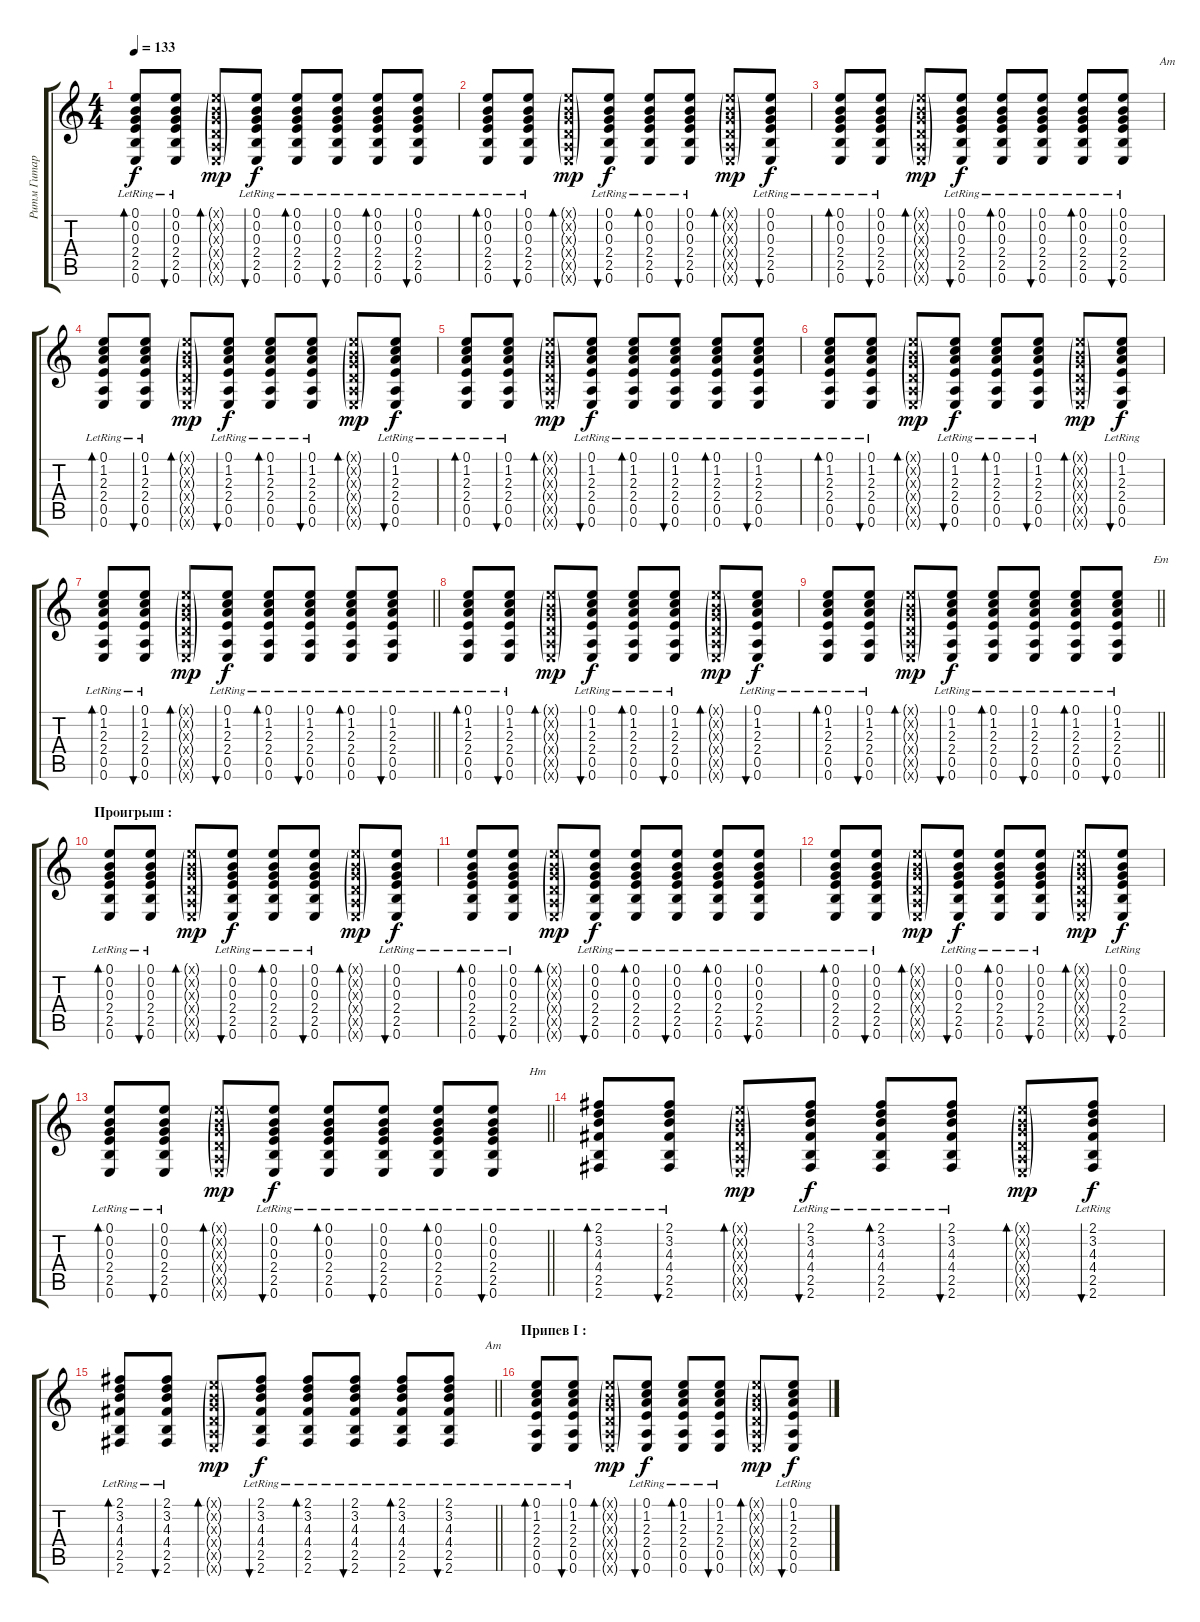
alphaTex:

\track ("Ритм Гитара" "Ритм Гитар") {instrument acousticguitarsteel}
\staff {score tabs}
\tuning (E4 B3 G3 D3 A2 E2) {hide}
\ts (4 4)
\tempo 133
\clef g2
\ks c
(0.1{lr} 0.2{lr} 0.3{lr} 2.4{lr} 2.5{lr} 0.6{lr}).8{bd 30 dy f} (0.1{lr} 0.2{lr} 0.3{lr} 2.4{lr} 2.5 0.6{lr}).8{bu 30} (0.1{g x} 0.2{g x} 0.3{g x} 0.4{g x} 0.5{g x} 0.6{g x}).8{bd 30 dy mp} (0.1{lr} 0.2{lr} 0.3{lr} 2.4{lr} 2.5{lr} 0.6{lr}).8{bu 30 dy f} (0.1{lr} 0.2{lr} 0.3{lr} 2.4 2.5{lr} 0.6{lr}).8{bd 30} (0.1{lr} 0.2{lr} 0.3 2.4{lr} 2.5{lr} 0.6{lr}).8{bu 30} (0.1{lr} 0.2{lr} 0.3{lr} 2.4 2.5{lr} 0.6{lr}).8{bd 30} (0.1{lr} 0.2{lr} 0.3{lr} 2.4{lr} 2.5{lr} 0.6{lr}).8{bu 30} |
(0.1{lr} 0.2{lr} 0.3{lr} 2.4{lr} 2.5{lr} 0.6{lr}).8{bd 30} (0.1{lr} 0.2{lr} 0.3{lr} 2.4{lr} 2.5{lr} 0.6{lr}).8{bu 30} (0.1{g x} 0.2{g x} 0.3{g x} 0.4{g x} 0.5{g x} 0.6{g x}).8{bd 30 dy mp} (0.1{lr} 0.2{lr} 0.3{lr} 2.4{lr} 2.5{lr} 0.6{lr}).8{bu 30 dy f} (0.1{lr} 0.2{lr} 0.3{lr} 2.4{lr} 2.5{lr} 0.6{lr}).8{bd 30} (0.1{lr} 0.2{lr} 0.3{lr} 2.4{lr} 2.5{lr} 0.6{lr}).8{bu 30} (0.1{g x} 0.2{g x} 0.3{g x} 0.4{g x} 0.5{g x} 0.6{g x}).8{bd 30 dy mp} (0.1{lr} 0.2{lr} 0.3{lr} 2.4{lr} 2.5{lr} 0.6{lr}).8{bu 30 dy f} |
(0.1{lr} 0.2{lr} 0.3{lr} 2.4{lr} 2.5{lr} 0.6{lr}).8{bd 30} (0.1{lr} 0.2{lr} 0.3{lr} 2.4{lr} 2.5 0.6{lr}).8{bu 30} (0.1{g x} 0.2{g x} 0.3{g x} 0.4{g x} 0.5{g x} 0.6{g x}).8{bd 30 dy mp} (0.1{lr} 0.2{lr} 0.3{lr} 2.4{lr} 2.5{lr} 0.6{lr}).8{bu 30 dy f} (0.1{lr} 0.2{lr} 0.3{lr} 2.4 2.5{lr} 0.6{lr}).8{bd 30} (0.1{lr} 0.2{lr} 0.3 2.4{lr} 2.5{lr} 0.6{lr}).8{bu 30} (0.1{lr} 0.2{lr} 0.3{lr} 2.4 2.5{lr} 0.6{lr}).8{bd 30} (0.1{lr} 0.2{lr} 0.3{lr} 2.4{lr} 2.5{lr} 0.6{lr}).8{bu 30 txt "            Am"} |
(0.1{lr} 1.2{lr} 2.3{lr} 2.4{lr} 0.5{lr} 0.6{lr}).8{bd 30} (0.1{lr} 1.2{lr} 2.3{lr} 2.4{lr} 0.5{lr} 0.6{lr}).8{bu 30} (0.1{g x} 0.2{g x} 0.3{g x} 0.4{g x} 0.5{g x} 0.6{g x}).8{bd 30 dy mp} (0.1{lr} 1.2{lr} 2.3{lr} 2.4{lr} 0.5{lr} 0.6{lr}).8{bu 30 dy f} (0.1{lr} 1.2{lr} 2.3{lr} 2.4{lr} 0.5{lr} 0.6{lr}).8{bd 30} (0.1{lr} 1.2{lr} 2.3{lr} 2.4{lr} 0.5{lr} 0.6{lr}).8{bu 30} (0.1{g x} 0.2{g x} 0.3{g x} 0.4{g x} 0.5{g x} 0.6{g x}).8{bd 30 dy mp} (0.1{lr} 1.2{lr} 2.3{lr} 2.4{lr} 0.5{lr} 0.6{lr}).8{bu 30 dy f} |
(0.1{lr} 1.2{lr} 2.3{lr} 2.4{lr} 0.5{lr} 0.6{lr}).8{bd 30} (0.1{lr} 1.2{lr} 2.3{lr} 2.4{lr} 0.5 0.6{lr}).8{bu 30} (0.1{g x} 0.2{g x} 0.3{g x} 0.4{g x} 0.5{g x} 0.6{g x}).8{bd 30 dy mp} (0.1{lr} 1.2{lr} 2.3{lr} 2.4{lr} 0.5{lr} 0.6{lr}).8{bu 30 dy f} (0.1{lr} 1.2{lr} 2.3{lr} 2.4 0.5{lr} 0.6{lr}).8{bd 30} (0.1{lr} 1.2{lr} 2.3 2.4{lr} 0.5{lr} 0.6{lr}).8{bu 30} (0.1{lr} 1.2{lr} 2.3{lr} 2.4 0.5{lr} 0.6{lr}).8{bd 30} (0.1{lr} 1.2{lr} 2.3{lr} 2.4{lr} 0.5{lr} 0.6{lr}).8{bu 30} |
(0.1{lr} 1.2{lr} 2.3{lr} 2.4{lr} 0.5{lr} 0.6{lr}).8{bd 30} (0.1{lr} 1.2{lr} 2.3{lr} 2.4{lr} 0.5{lr} 0.6{lr}).8{bu 30} (0.1{g x} 0.2{g x} 0.3{g x} 0.4{g x} 0.5{g x} 0.6{g x}).8{bd 30 dy mp} (0.1{lr} 1.2{lr} 2.3{lr} 2.4{lr} 0.5{lr} 0.6{lr}).8{bu 30 dy f} (0.1{lr} 1.2{lr} 2.3{lr} 2.4{lr} 0.5{lr} 0.6{lr}).8{bd 30} (0.1{lr} 1.2{lr} 2.3{lr} 2.4{lr} 0.5{lr} 0.6{lr}).8{bu 30} (0.1{g x} 0.2{g x} 0.3{g x} 0.4{g x} 0.5{g x} 0.6{g x}).8{bd 30 dy mp} (0.1{lr} 1.2{lr} 2.3{lr} 2.4{lr} 0.5{lr} 0.6{lr}).8{bu 30 dy f} |
\barLineRight lightlight
(0.1{lr} 1.2{lr} 2.3{lr} 2.4{lr} 0.5{lr} 0.6{lr}).8{bd 30} (0.1{lr} 1.2{lr} 2.3{lr} 2.4{lr} 0.5 0.6{lr}).8{bu 30} (0.1{g x} 0.2{g x} 0.3{g x} 0.4{g x} 0.5{g x} 0.6{g x}).8{bd 30 dy mp} (0.1{lr} 1.2{lr} 2.3{lr} 2.4{lr} 0.5{lr} 0.6{lr}).8{bu 30 dy f} (0.1{lr} 1.2{lr} 2.3{lr} 2.4 0.5{lr} 0.6{lr}).8{bd 30} (0.1{lr} 1.2{lr} 2.3 2.4{lr} 0.5{lr} 0.6{lr}).8{bu 30} (0.1{lr} 1.2{lr} 2.3{lr} 2.4 0.5{lr} 0.6{lr}).8{bd 30} (0.1{lr} 1.2{lr} 2.3{lr} 2.4{lr} 0.5{lr} 0.6{lr}).8{bu 30} |
(0.1{lr} 1.2{lr} 2.3{lr} 2.4{lr} 0.5{lr} 0.6{lr}).8{bd 30} (0.1{lr} 1.2{lr} 2.3{lr} 2.4{lr} 0.5{lr} 0.6{lr}).8{bu 30} (0.1{g x} 0.2{g x} 0.3{g x} 0.4{g x} 0.5{g x} 0.6{g x}).8{bd 30 dy mp} (0.1{lr} 1.2{lr} 2.3{lr} 2.4{lr} 0.5{lr} 0.6{lr}).8{bu 30 dy f} (0.1{lr} 1.2{lr} 2.3{lr} 2.4{lr} 0.5{lr} 0.6{lr}).8{bd 30} (0.1{lr} 1.2{lr} 2.3{lr} 2.4{lr} 0.5{lr} 0.6{lr}).8{bu 30} (0.1{g x} 0.2{g x} 0.3{g x} 0.4{g x} 0.5{g x} 0.6{g x}).8{bd 30 dy mp} (0.1{lr} 1.2{lr} 2.3{lr} 2.4{lr} 0.5{lr} 0.6{lr}).8{bu 30 dy f} |
\barLineRight lightlight
(0.1{lr} 1.2{lr} 2.3{lr} 2.4{lr} 0.5{lr} 0.6{lr}).8{bd 30} (0.1{lr} 1.2{lr} 2.3{lr} 2.4{lr} 0.5 0.6{lr}).8{bu 30} (0.1{g x} 0.2{g x} 0.3{g x} 0.4{g x} 0.5{g x} 0.6{g x}).8{bd 30 dy mp} (0.1{lr} 1.2{lr} 2.3{lr} 2.4{lr} 0.5{lr} 0.6{lr}).8{bu 30 dy f} (0.1{lr} 1.2{lr} 2.3{lr} 2.4 0.5{lr} 0.6{lr}).8{bd 30} (0.1{lr} 1.2{lr} 2.3 2.4{lr} 0.5{lr} 0.6{lr}).8{bu 30} (0.1{lr} 1.2{lr} 2.3{lr} 2.4 0.5{lr} 0.6{lr}).8{bd 30} (0.1{lr} 1.2{lr} 2.3{lr} 2.4{lr} 0.5{lr} 0.6{lr}).8{bu 30 txt "            Em"} |
\section ("" "Проигрыш :")
(0.1{lr} 0.2{lr} 0.3{lr} 2.4{lr} 2.5{lr} 0.6{lr}).8{bd 30} (0.1{lr} 0.2{lr} 0.3{lr} 2.4{lr} 2.5{lr} 0.6{lr}).8{bu 30} (0.1{g x} 0.2{g x} 0.3{g x} 0.4{g x} 0.5{g x} 0.6{g x}).8{bd 30 dy mp} (0.1{lr} 0.2{lr} 0.3{lr} 2.4{lr} 2.5{lr} 0.6{lr}).8{bu 30 dy f} (0.1{lr} 0.2{lr} 0.3{lr} 2.4{lr} 2.5{lr} 0.6{lr}).8{bd 30} (0.1{lr} 0.2{lr} 0.3{lr} 2.4{lr} 2.5{lr} 0.6{lr}).8{bu 30} (0.1{g x} 0.2{g x} 0.3{g x} 0.4{g x} 0.5{g x} 0.6{g x}).8{bd 30 dy mp} (0.1{lr} 0.2{lr} 0.3{lr} 2.4{lr} 2.5{lr} 0.6{lr}).8{bu 30 dy f} |
(0.1{lr} 0.2{lr} 0.3{lr} 2.4{lr} 2.5{lr} 0.6{lr}).8{bd 30} (0.1{lr} 0.2{lr} 0.3{lr} 2.4{lr} 2.5 0.6{lr}).8{bu 30} (0.1{g x} 0.2{g x} 0.3{g x} 0.4{g x} 0.5{g x} 0.6{g x}).8{bd 30 dy mp} (0.1{lr} 0.2{lr} 0.3{lr} 2.4{lr} 2.5{lr} 0.6{lr}).8{bu 30 dy f} (0.1{lr} 0.2{lr} 0.3{lr} 2.4 2.5{lr} 0.6{lr}).8{bd 30} (0.1{lr} 0.2{lr} 0.3 2.4{lr} 2.5{lr} 0.6{lr}).8{bu 30} (0.1{lr} 0.2{lr} 0.3{lr} 2.4 2.5{lr} 0.6{lr}).8{bd 30} (0.1{lr} 0.2{lr} 0.3{lr} 2.4{lr} 2.5{lr} 0.6{lr}).8{bu 30} |
(0.1{lr} 0.2{lr} 0.3{lr} 2.4{lr} 2.5{lr} 0.6{lr}).8{bd 30} (0.1{lr} 0.2{lr} 0.3{lr} 2.4{lr} 2.5{lr} 0.6{lr}).8{bu 30} (0.1{g x} 0.2{g x} 0.3{g x} 0.4{g x} 0.5{g x} 0.6{g x}).8{bd 30 dy mp} (0.1{lr} 0.2{lr} 0.3{lr} 2.4{lr} 2.5{lr} 0.6{lr}).8{bu 30 dy f} (0.1{lr} 0.2{lr} 0.3{lr} 2.4{lr} 2.5{lr} 0.6{lr}).8{bd 30} (0.1{lr} 0.2{lr} 0.3{lr} 2.4{lr} 2.5{lr} 0.6{lr}).8{bu 30} (0.1{g x} 0.2{g x} 0.3{g x} 0.4{g x} 0.5{g x} 0.6{g x}).8{bd 30 dy mp} (0.1{lr} 0.2{lr} 0.3{lr} 2.4{lr} 2.5{lr} 0.6{lr}).8{bu 30 dy f} |
\barLineRight lightlight
(0.1{lr} 0.2{lr} 0.3{lr} 2.4{lr} 2.5{lr} 0.6{lr}).8{bd 30} (0.1{lr} 0.2{lr} 0.3{lr} 2.4{lr} 2.5 0.6{lr}).8{bu 30} (0.1{g x} 0.2{g x} 0.3{g x} 0.4{g x} 0.5{g x} 0.6{g x}).8{bd 30 dy mp} (0.1{lr} 0.2{lr} 0.3{lr} 2.4{lr} 2.5{lr} 0.6{lr}).8{bu 30 dy f} (0.1{lr} 0.2{lr} 0.3{lr} 2.4 2.5{lr} 0.6{lr}).8{bd 30} (0.1{lr} 0.2{lr} 0.3 2.4{lr} 2.5{lr} 0.6{lr}).8{bu 30} (0.1{lr} 0.2{lr} 0.3{lr} 2.4 2.5{lr} 0.6{lr}).8{bd 30} (0.1{lr} 0.2{lr} 0.3{lr} 2.4{lr} 2.5{lr} 0.6{lr}).8{bu 30 txt "            Hm"} |
(2.1{lr} 3.2{lr} 4.3{lr} 4.4{lr} 2.5{lr} 2.6{lr}).8{bd 30} (2.1{lr} 3.2{lr} 4.3{lr} 4.4{lr} 2.5{lr} 2.6{lr}).8{bu 30} (0.1{g x} 0.2{g x} 0.3{g x} 0.4{g x} 0.5{g x} 0.6{g x}).8{bd 30 dy mp} (2.1{lr} 3.2{lr} 4.3{lr} 4.4{lr} 2.5{lr} 2.6{lr}).8{bu 30 dy f} (2.1{lr} 3.2{lr} 4.3{lr} 4.4{lr} 2.5{lr} 2.6{lr}).8{bd 30} (2.1{lr} 3.2{lr} 4.3{lr} 4.4{lr} 2.5{lr} 2.6{lr}).8{bu 30} (0.1{g x} 0.2{g x} 0.3{g x} 0.4{g x} 0.5{g x} 0.6{g x}).8{bd 30 dy mp} (2.1{lr} 3.2{lr} 4.3{lr} 4.4{lr} 2.5{lr} 2.6{lr}).8{bu 30 dy f} |
\barLineRight lightlight
(2.1{lr} 3.2{lr} 4.3{lr} 4.4{lr} 2.5{lr} 2.6{lr}).8{bd 30} (2.1{lr} 3.2{lr} 4.3{lr} 4.4{lr} 2.5 2.6{lr}).8{bu 30} (0.1{g x} 0.2{g x} 0.3{g x} 0.4{g x} 0.5{g x} 0.6{g x}).8{bd 30 dy mp} (2.1{lr} 3.2{lr} 4.3{lr} 4.4{lr} 2.5{lr} 2.6{lr}).8{bu 30 dy f} (2.1{lr} 3.2{lr} 4.3{lr} 4.4 2.5{lr} 2.6{lr}).8{bd 30} (2.1{lr} 3.2{lr} 4.3 4.4{lr} 2.5{lr} 2.6{lr}).8{bu 30} (2.1{lr} 3.2{lr} 4.3{lr} 4.4 2.5{lr} 2.6{lr}).8{bd 30} (2.1{lr} 3.2{lr} 4.3{lr} 4.4{lr} 2.5{lr} 2.6{lr}).8{bu 30 txt "            Am"} |
\section ("" "Припев I :")
(0.1{lr} 1.2{lr} 2.3{lr} 2.4{lr} 0.5{lr} 0.6{lr}).8{bd 30} (0.1{lr} 1.2{lr} 2.3{lr} 2.4{lr} 0.5{lr} 0.6{lr}).8{bu 30} (0.1{g x} 0.2{g x} 0.3{g x} 0.4{g x} 0.5{g x} 0.6{g x}).8{bd 30 dy mp} (0.1{lr} 1.2{lr} 2.3{lr} 2.4{lr} 0.5{lr} 0.6{lr}).8{bu 30 dy f} (0.1{lr} 1.2{lr} 2.3{lr} 2.4{lr} 0.5{lr} 0.6{lr}).8{bd 30} (0.1{lr} 1.2{lr} 2.3{lr} 2.4{lr} 0.5{lr} 0.6{lr}).8{bu 30} (0.1{g x} 0.2{g x} 0.3{g x} 0.4{g x} 0.5{g x} 0.6{g x}).8{bd 30 dy mp} (0.1{lr} 1.2{lr} 2.3{lr} 2.4{lr} 0.5{lr} 0.6{lr}).8{bu 30 dy f}
